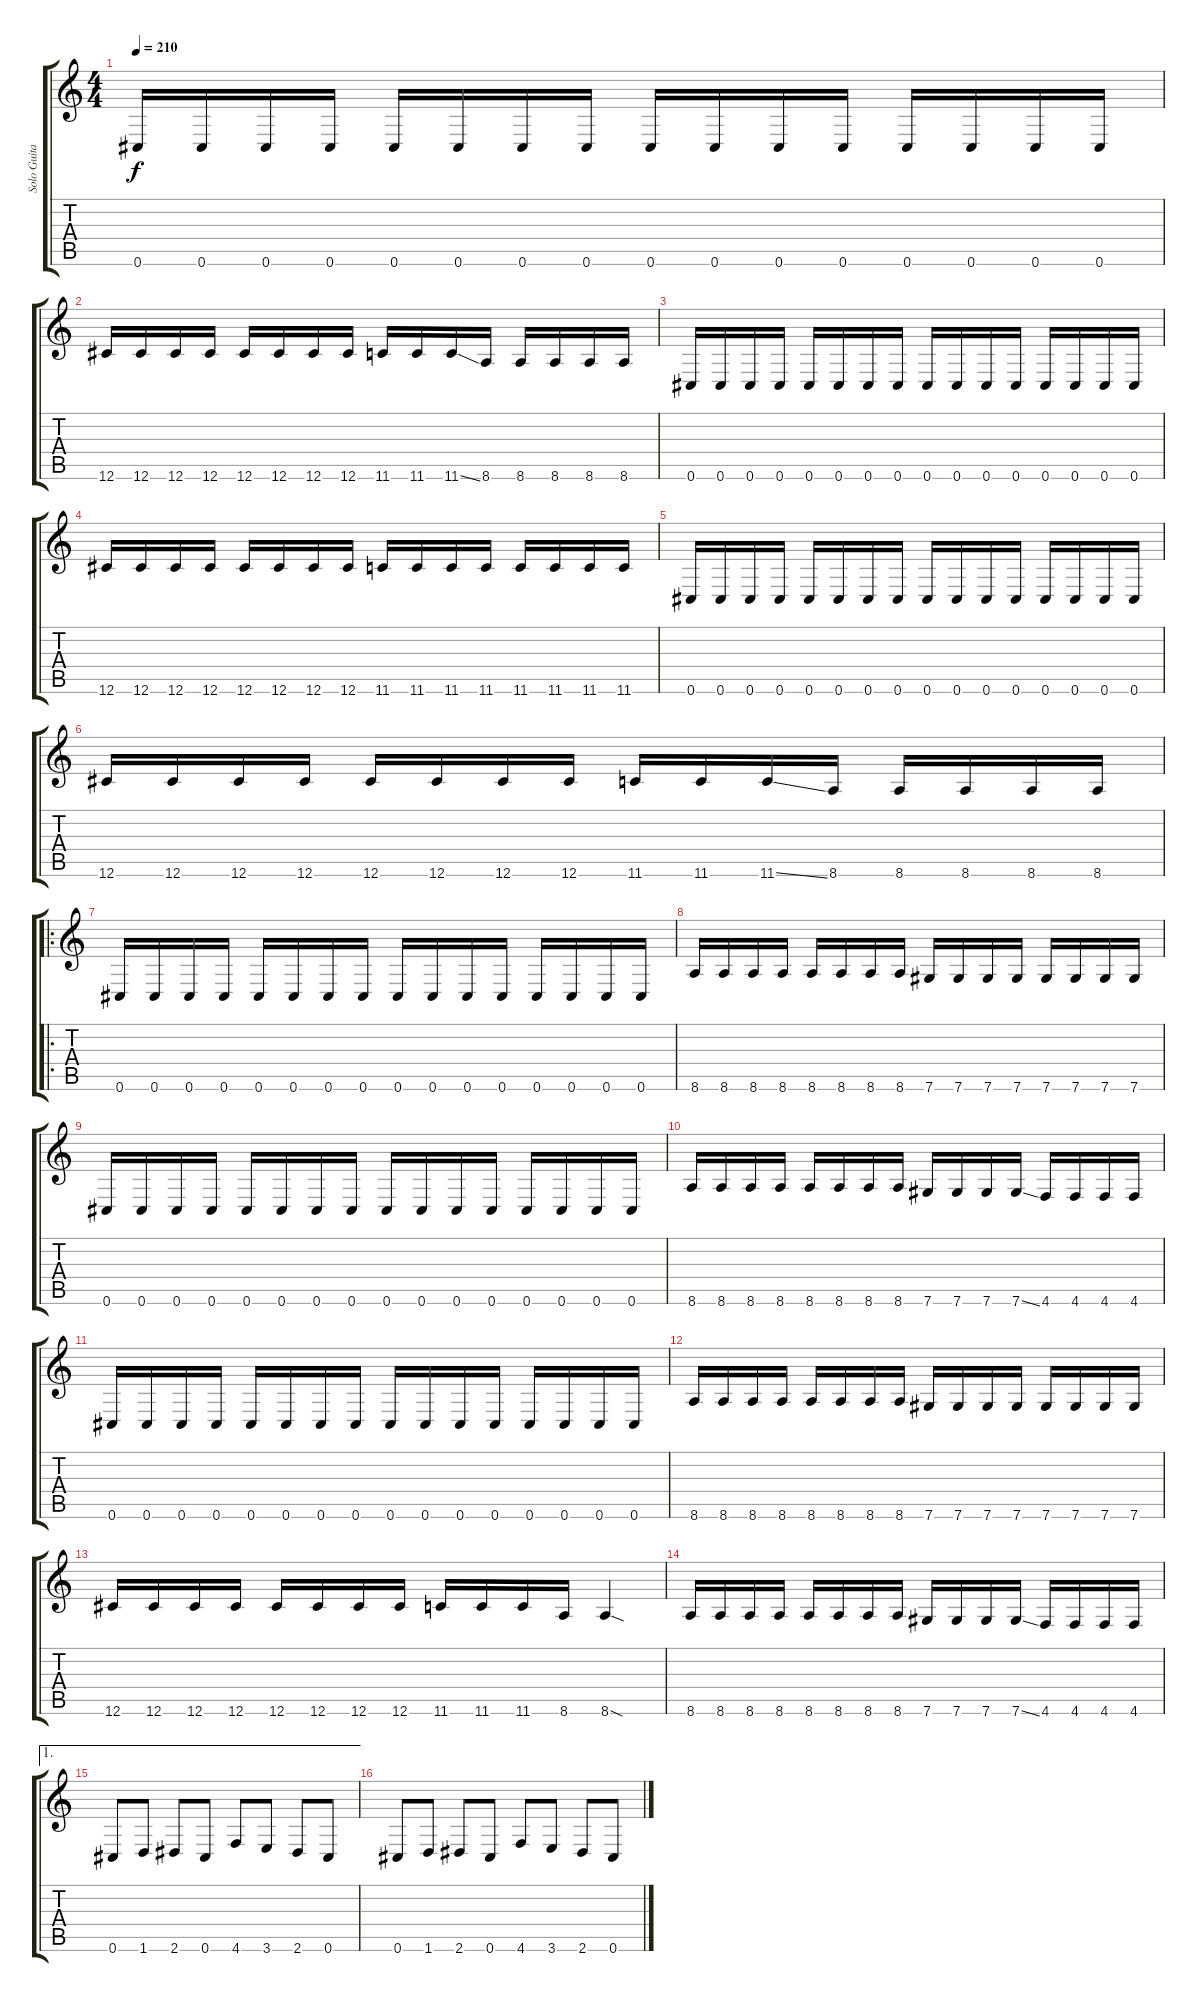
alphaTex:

\track ("Solo Guitar" "Solo Guita") {instrument overdrivenguitar}
\staff {score tabs}
\tuning (Db4 Ab3 E3 B2 Gb2 Db2) {hide}
\ts (4 4)
\tempo 210
\clef g2
\ks c
0.6.16{dy f} 0.6.16 0.6.16 0.6.16 0.6.16 0.6.16 0.6.16 0.6.16 0.6.16 0.6.16 0.6.16 0.6.16 0.6.16 0.6.16 0.6.16 0.6.16 |
12.6.16 12.6.16 12.6.16 12.6.16 12.6.16 12.6.16 12.6.16 12.6.16 11.6.16 11.6.16 11.6{ss}.16 8.6.16 8.6.16 8.6.16 8.6.16 8.6.16 |
0.6.16 0.6.16 0.6.16 0.6.16 0.6.16 0.6.16 0.6.16 0.6.16 0.6.16 0.6.16 0.6.16 0.6.16 0.6.16 0.6.16 0.6.16 0.6.16 |
12.6.16 12.6.16 12.6.16 12.6.16 12.6.16 12.6.16 12.6.16 12.6.16 11.6.16 11.6.16 11.6.16 11.6.16 11.6.16 11.6.16 11.6.16 11.6.16 |
0.6.16 0.6.16 0.6.16 0.6.16 0.6.16 0.6.16 0.6.16 0.6.16 0.6.16 0.6.16 0.6.16 0.6.16 0.6.16 0.6.16 0.6.16 0.6.16 |
12.6.16 12.6.16 12.6.16 12.6.16 12.6.16 12.6.16 12.6.16 12.6.16 11.6.16 11.6.16 11.6{ss}.16 8.6.16 8.6.16 8.6.16 8.6.16 8.6.16 |
\ro
0.6.16 0.6.16 0.6.16 0.6.16 0.6.16 0.6.16 0.6.16 0.6.16 0.6.16 0.6.16 0.6.16 0.6.16 0.6.16 0.6.16 0.6.16 0.6.16 |
8.6.16 8.6.16 8.6.16 8.6.16 8.6.16 8.6.16 8.6.16 8.6.16 7.6.16 7.6.16 7.6.16 7.6.16 7.6.16 7.6.16 7.6.16 7.6.16 |
0.6.16 0.6.16 0.6.16 0.6.16 0.6.16 0.6.16 0.6.16 0.6.16 0.6.16 0.6.16 0.6.16 0.6.16 0.6.16 0.6.16 0.6.16 0.6.16 |
8.6.16 8.6.16 8.6.16 8.6.16 8.6.16 8.6.16 8.6.16 8.6.16 7.6.16 7.6.16 7.6.16 7.6{ss}.16 4.6.16 4.6.16 4.6.16 4.6.16 |
0.6.16 0.6.16 0.6.16 0.6.16 0.6.16 0.6.16 0.6.16 0.6.16 0.6.16 0.6.16 0.6.16 0.6.16 0.6.16 0.6.16 0.6.16 0.6.16 |
8.6.16 8.6.16 8.6.16 8.6.16 8.6.16 8.6.16 8.6.16 8.6.16 7.6.16 7.6.16 7.6.16 7.6.16 7.6.16 7.6.16 7.6.16 7.6.16 |
12.6.16 12.6.16 12.6.16 12.6.16 12.6.16 12.6.16 12.6.16 12.6.16 11.6.16 11.6.16 11.6.16 8.6.16 8.6{sod}.4 |
8.6.16 8.6.16 8.6.16 8.6.16 8.6.16 8.6.16 8.6.16 8.6.16 7.6.16 7.6.16 7.6.16 7.6{ss}.16 4.6.16 4.6.16 4.6.16 4.6.16 |
\ae 1
0.6.8 1.6.8 2.6.8 0.6.8 4.6.8 3.6.8 2.6.8 0.6.8 |
0.6.8 1.6.8 2.6.8 0.6.8 4.6.8 3.6.8 2.6.8 0.6.8
